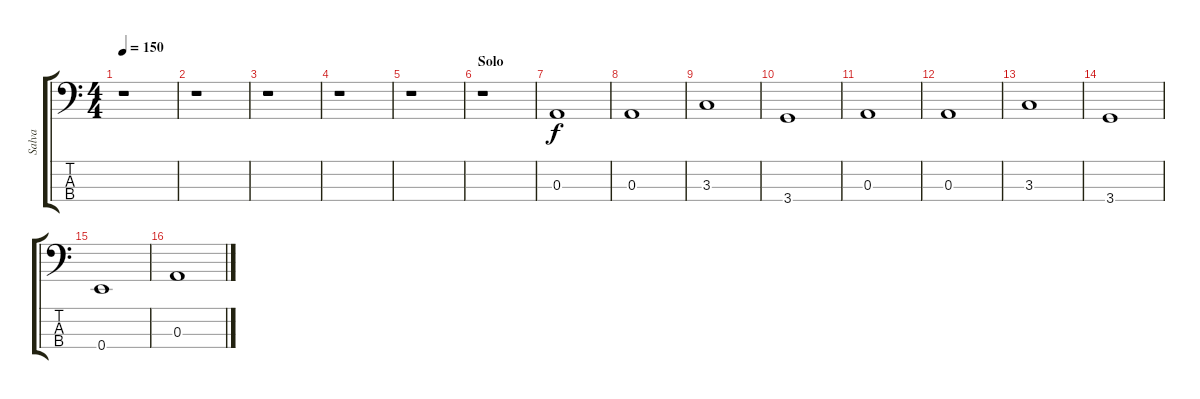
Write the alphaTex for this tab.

\track ("Salva" "Salva") {instrument electricbassfinger}
\staff {score tabs}
\tuning (G2 D2 A1 E1) {hide}
\ts (4 4)
\tempo 150
\clef f4
\ks c
r.1{dy f} |
r.1 |
r.1 |
r.1 |
r.1 |
\section ("" "Solo")
r.1 |
0.3.1 |
0.3.1 |
3.3.1 |
3.4.1 |
0.3.1 |
0.3.1 |
3.3.1 |
3.4.1 |
0.4.1 |
0.3.1
